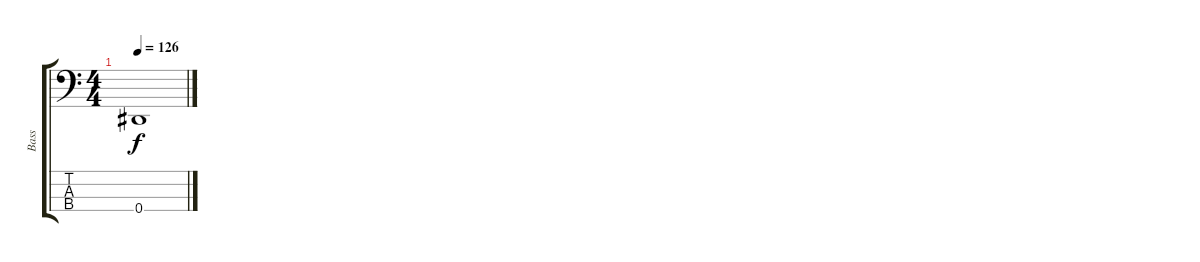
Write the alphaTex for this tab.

\track ("Bass" "Bass") {instrument electricbasspick}
\staff {score tabs}
\tuning (Gb2 Db2 Ab1 Eb1) {hide}
\ts (4 4)
\tempo 126
\clef f4
\ks c
0.4{t}.1{dy f}
